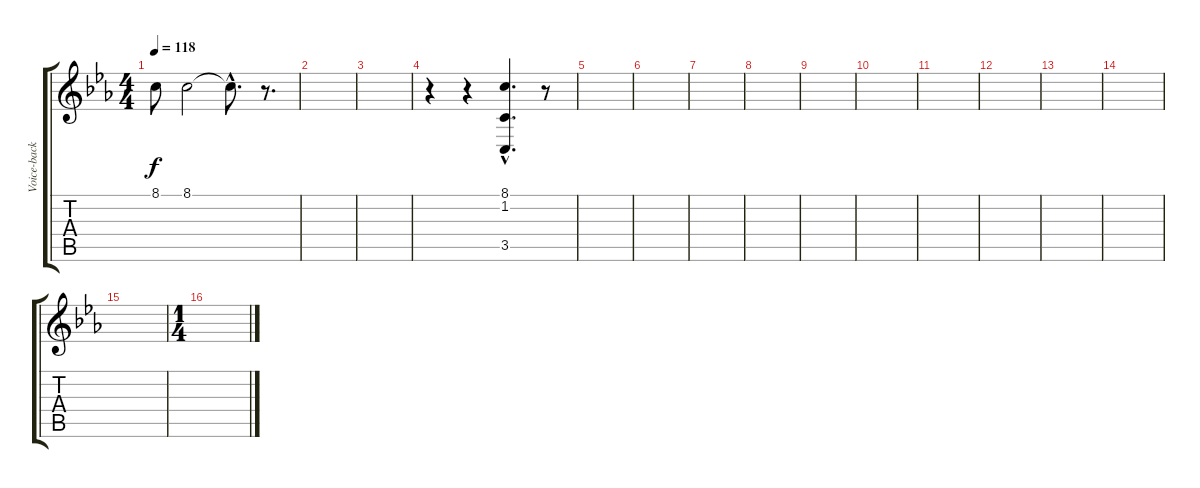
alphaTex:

\track ("Voice-backs" "Voice-back") {instrument tenorsax}
\staff {score tabs}
\tuning (E4 B3 G3 D3 A2 E2) {hide}
\ts (4 4)
\tempo 118
\clef g2
\ks cminor
8.1{t}.8{dy f} 8.1.2 8.1{hac t}.8{d} r.8{d} |
|
|
r.4 r.4 (8.1{hac} 1.2{hac} 3.5{hac}).4{d} r.8 |
|
|
|
|
|
|
|
|
|
|
|
\ts (1 4)
